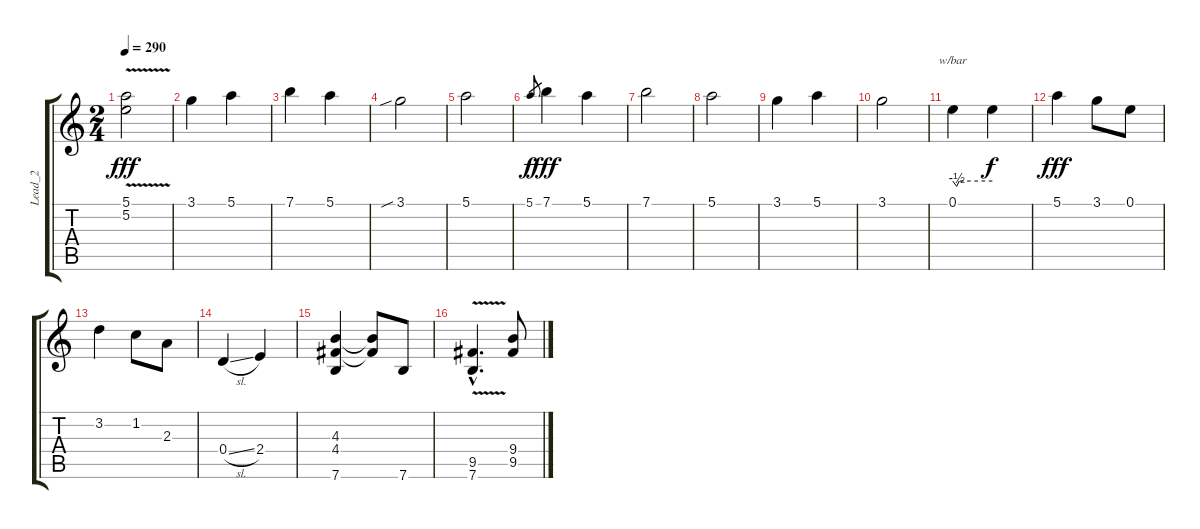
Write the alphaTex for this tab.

\track ("Lead_2" "Lead_2") {instrument acousticguitarnylon}
\staff {score tabs}
\tuning (E4 B3 G3 D3 A2 E2) {hide}
\ts (2 4)
\tempo 290
\clef g2
\ks c
(5.1{v} 5.2{v}).2{dy fff} |
3.1.4 5.1.4 |
7.1.4 5.1.4 |
3.1{sib}.2 |
5.1.2 |
5.1.8{gr dy f} 7.1.4{dy fff} 5.1.4 |
7.1.2 |
5.1.2 |
3.1.4 5.1.4 |
3.1.2 |
0.1.4{tbe (custom default 0 0 6 -2 10 0 60 0)} 0.1{t}.4{dy f} |
5.1.4{dy fff volume 16 instrument acousticguitarsteel} 3.1.8 0.1.8 |
3.2.4 1.2.8 2.3.8 |
0.4{sl}.4{volume 14 instrument electricguitarclean} 2.4.4 |
(4.3 4.4 7.6).4 (4.3{t} 4.4{t}).8 7.6.8 |
(9.5{v hac} 7.6{v hac}).4{d} (9.4 9.5).8
